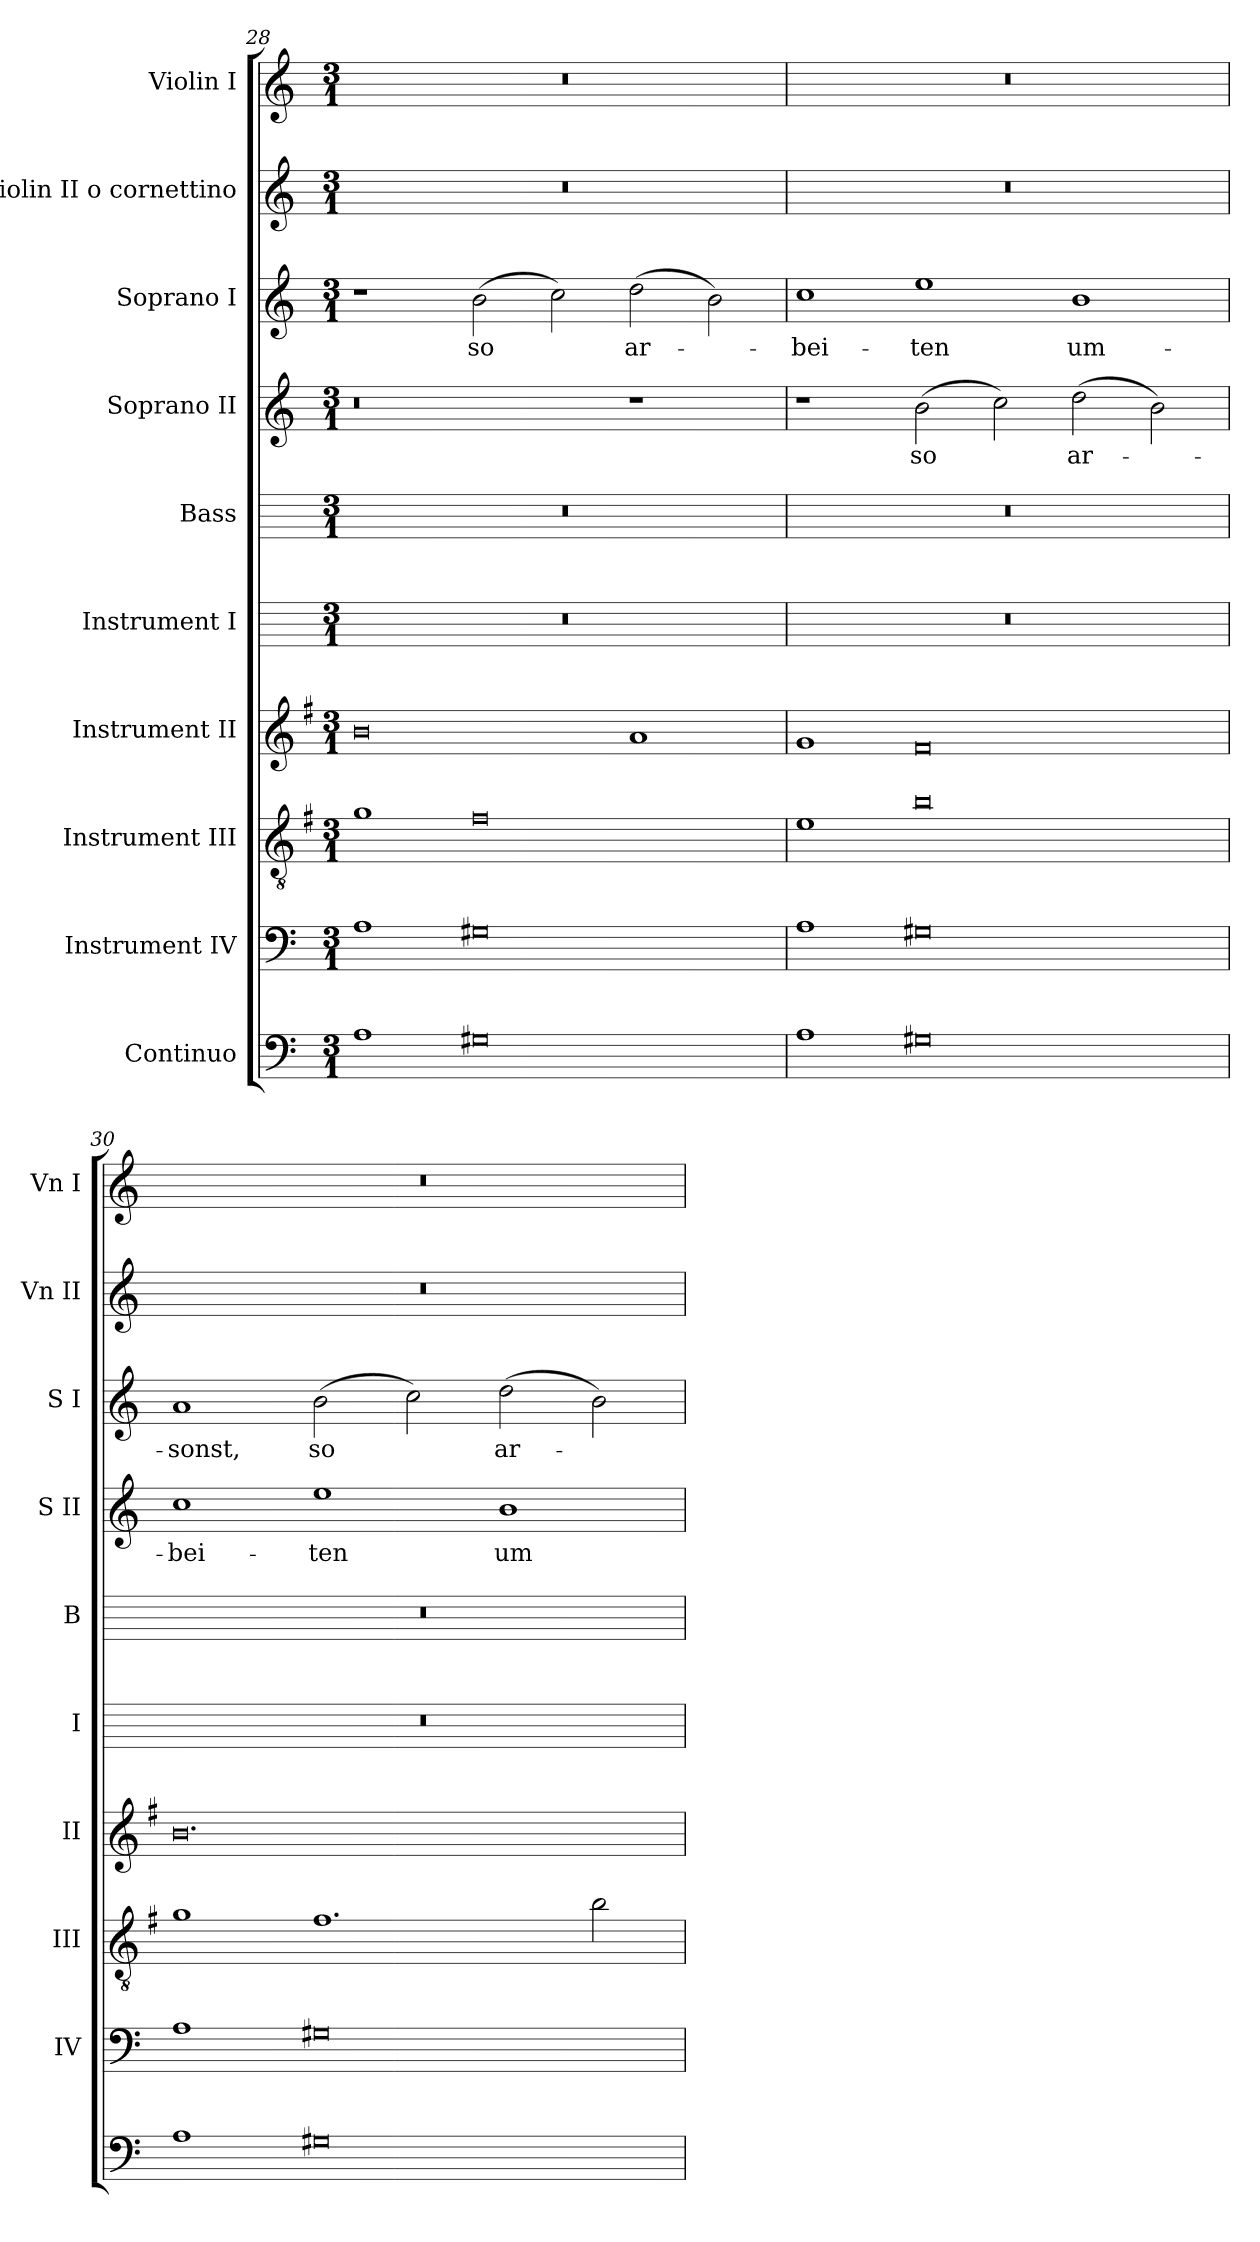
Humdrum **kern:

**kern	**kern	**kern	**kern	**kern	**kern	**kern	**text	**kern	**text	**kern	**kern
*part10	*part9	*part8	*part7	*part6	*part5	*part4	*part4	*part3	*part3	*part2	*part1
*staff10	*staff9	*staff8	*staff7	*staff6	*staff5	*staff4	*staff4	*staff3	*staff3	*staff2	*staff1
*I"Continuo	*I"Instrument IV	*I"Instrument III	*I"Instrument II	*I"Instrument I	*I"Bass	*I"Soprano II	*	*I"Soprano I	*	*I"Violin II o cornettino	*I"Violin I
*	*I'IV	*I'III	*I'II	*I'I	*I'B	*I'S II	*	*I'S I	*	*I'Vn II	*I'Vn I
*clefF4	*clefF4	*clefGv2	*clefG2	*	*	*clefG2	*	*clefG2	*	*clefG2	*clefG2
*	*	*ITrd4c7	*ITrd4c7	*ITrd4c7	*	*	*	*	*	*	*
*k[]	*k[]	*k[]	*k[]	*	*	*k[]	*	*k[]	*	*k[]	*k[]
*C:	*C:	*C:	*C:	*	*	*C:	*	*C:	*	*C:	*C:
*M3/1	*M3/1	*M3/1	*M3/1	*M3/1	*M3/1	*M3/1	*	*M3/1	*	*M3/1	*M3/1
=28	=28	=28	=28	=28	=28	=28	=28	=28	=28	=28	=28
1A	1A	1c	0e	0.r	0.r	0r	.	1r	.	0.r	0.r
!	!	!	!	!	!	!	!	!	!LO:LY:b	!	!
0G#X	0G#X	0B	.	.	.	.	.	(>2b	so	.	.
.	.	.	.	.	.	.	.	2cc)	.	.	.
!	!	!	!	!	!	!	!	!	!LO:LY:b	!	!
.	.	.	1d	.	.	1r	.	(>2dd	ar-	.	.
.	.	.	.	.	.	.	.	2b)	.	.	.
=29	=29	=29	=29	=29	=29	=29	=29	=29	=29	=29	=29
!	!	!	!	!	!	!	!	!	!LO:LY:b	!	!
1A	1A	1A	1c	0.r	0.r	1r	.	1cc	bei-	0.r	0.r
!	!	!	!	!	!	!	!LO:LY:b	!	!LO:LY:b	!	!
0G#X	0G#X	0e	0B	.	.	(>2b	so	1ee	-ten	.	.
.	.	.	.	.	.	2cc)	.	.	.	.	.
!	!	!	!	!	!	!	!LO:LY:b	!	!LO:LY:b	!	!
.	.	.	.	.	.	(>2dd	ar-	1b	um-	.	.
.	.	.	.	.	.	2b)	.	.	.	.	.
=30	=30	=30	=30	=30	=30	=30	=30	=30	=30	=30	=30
!	!	!	!	!	!	!	!LO:LY:b	!	!LO:LY:b	!	!
1A	1A	1c	0.e	0.r	0.r	1cc	bei-	1a	-sonst,	0.r	0.r
!	!	!	!	!	!	!	!LO:LY:b	!	!LO:LY:b	!	!
0G#X	0G#X	1.B	.	.	.	1ee	-ten	(>2b	so	.	.
.	.	.	.	.	.	.	.	2cc)	.	.	.
!	!	!	!	!	!	!	!LO:LY:b	!	!LO:LY:b	!	!
.	.	.	.	.	.	1b	um-	(>2dd	ar-	.	.
.	.	2e	.	.	.	.	.	2b)	.	.	.
=	=	=	=	=	=	=	=	=	=	=	=
*-	*-	*-	*-	*-	*-	*-	*-	*-	*-	*-	*-
